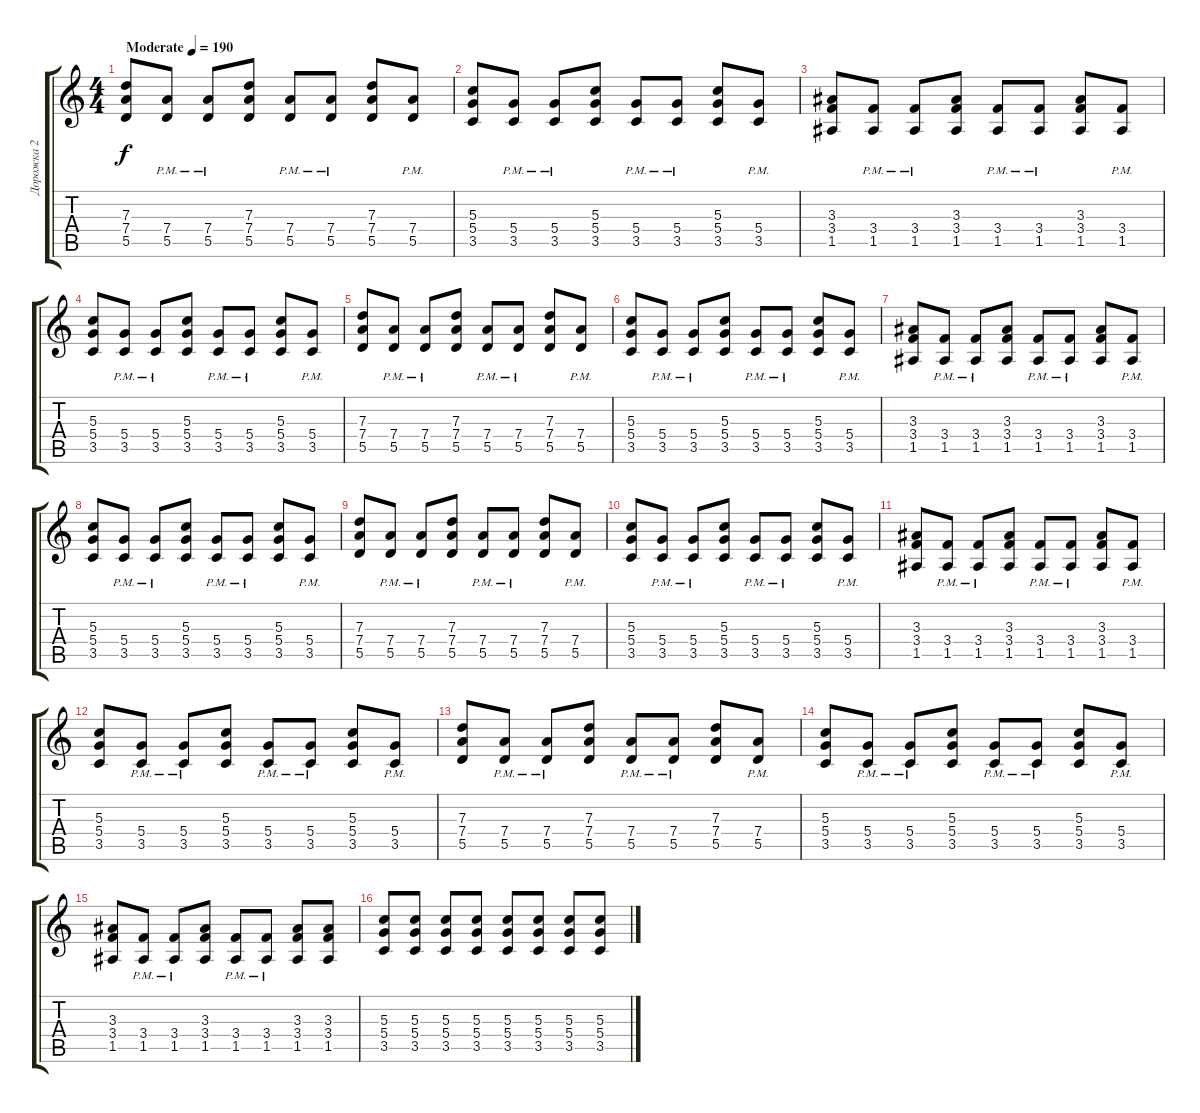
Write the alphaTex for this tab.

\track ("Дорожка 2" "Дорожка 2") {instrument overdrivenguitar}
\staff {score tabs}
\tuning (E4 B3 G3 D3 A2 E2) {hide}
\ts (4 4)
\tempo (190 "Moderate")
\clef g2
\ks c
(7.3 7.4 5.5).8{dy f instrument overdrivenguitar} (7.4{pm} 5.5{pm}).8 (7.4{pm} 5.5{pm}).8 (7.3 7.4 5.5).8 (7.4{pm} 5.5{pm}).8 (7.4{pm} 5.5{pm}).8 (7.3 7.4 5.5).8 (7.4{pm} 5.5{pm}).8 |
(5.3 5.4 3.5).8 (5.4{pm} 3.5{pm}).8 (5.4{pm} 3.5{pm}).8 (5.3 5.4 3.5).8 (5.4{pm} 3.5{pm}).8 (5.4{pm} 3.5{pm}).8 (5.3 5.4 3.5).8 (5.4{pm} 3.5{pm}).8 |
(3.3 3.4 1.5).8 (3.4{pm} 1.5{pm}).8 (3.4{pm} 1.5{pm}).8 (3.3 3.4 1.5).8 (3.4{pm} 1.5{pm}).8 (3.4{pm} 1.5{pm}).8 (3.3 3.4 1.5).8 (3.4{pm} 1.5{pm}).8 |
(5.3 5.4 3.5).8 (5.4{pm} 3.5{pm}).8 (5.4{pm} 3.5{pm}).8 (5.3 5.4 3.5).8 (5.4{pm} 3.5{pm}).8 (5.4{pm} 3.5{pm}).8 (5.3 5.4 3.5).8 (5.4{pm} 3.5{pm}).8 |
(7.3 7.4 5.5).8 (7.4{pm} 5.5{pm}).8 (7.4{pm} 5.5{pm}).8 (7.3 7.4 5.5).8 (7.4{pm} 5.5{pm}).8 (7.4{pm} 5.5{pm}).8 (7.3 7.4 5.5).8 (7.4{pm} 5.5{pm}).8 |
(5.3 5.4 3.5).8 (5.4{pm} 3.5{pm}).8 (5.4{pm} 3.5{pm}).8 (5.3 5.4 3.5).8 (5.4{pm} 3.5{pm}).8 (5.4{pm} 3.5{pm}).8 (5.3 5.4 3.5).8 (5.4{pm} 3.5{pm}).8 |
(3.3 3.4 1.5).8 (3.4{pm} 1.5{pm}).8 (3.4{pm} 1.5{pm}).8 (3.3 3.4 1.5).8 (3.4{pm} 1.5{pm}).8 (3.4{pm} 1.5{pm}).8 (3.3 3.4 1.5).8 (3.4{pm} 1.5{pm}).8 |
(5.3 5.4 3.5).8 (5.4{pm} 3.5{pm}).8 (5.4{pm} 3.5{pm}).8 (5.3 5.4 3.5).8 (5.4{pm} 3.5{pm}).8 (5.4{pm} 3.5{pm}).8 (5.3 5.4 3.5).8 (5.4{pm} 3.5{pm}).8 |
(7.3 7.4 5.5).8 (7.4{pm} 5.5{pm}).8 (7.4{pm} 5.5{pm}).8 (7.3 7.4 5.5).8 (7.4{pm} 5.5{pm}).8 (7.4{pm} 5.5{pm}).8 (7.3 7.4 5.5).8 (7.4{pm} 5.5{pm}).8 |
(5.3 5.4 3.5).8 (5.4{pm} 3.5{pm}).8 (5.4{pm} 3.5{pm}).8 (5.3 5.4 3.5).8 (5.4{pm} 3.5{pm}).8 (5.4{pm} 3.5{pm}).8 (5.3 5.4 3.5).8 (5.4{pm} 3.5{pm}).8 |
(3.3 3.4 1.5).8 (3.4{pm} 1.5{pm}).8 (3.4{pm} 1.5{pm}).8 (3.3 3.4 1.5).8 (3.4{pm} 1.5{pm}).8 (3.4{pm} 1.5{pm}).8 (3.3 3.4 1.5).8 (3.4{pm} 1.5{pm}).8 |
(5.3 5.4 3.5).8 (5.4{pm} 3.5{pm}).8 (5.4{pm} 3.5{pm}).8 (5.3 5.4 3.5).8 (5.4{pm} 3.5{pm}).8 (5.4{pm} 3.5{pm}).8 (5.3 5.4 3.5).8 (5.4{pm} 3.5{pm}).8 |
(7.3 7.4 5.5).8 (7.4{pm} 5.5{pm}).8 (7.4{pm} 5.5{pm}).8 (7.3 7.4 5.5).8 (7.4{pm} 5.5{pm}).8 (7.4{pm} 5.5{pm}).8 (7.3 7.4 5.5).8 (7.4{pm} 5.5{pm}).8 |
(5.3 5.4 3.5).8 (5.4{pm} 3.5{pm}).8 (5.4{pm} 3.5{pm}).8 (5.3 5.4 3.5).8 (5.4{pm} 3.5{pm}).8 (5.4{pm} 3.5{pm}).8 (5.3 5.4 3.5).8 (5.4{pm} 3.5{pm}).8 |
(3.3 3.4 1.5).8 (3.4{pm} 1.5{pm}).8 (3.4{pm} 1.5{pm}).8 (3.3 3.4 1.5).8 (3.4{pm} 1.5{pm}).8 (3.4{pm} 1.5{pm}).8 (3.3 3.4 1.5).8 (3.3 3.4 1.5).8 |
(5.3 5.4 3.5).8 (5.3 5.4 3.5).8 (5.3 5.4 3.5).8 (5.3 5.4 3.5).8 (5.3 5.4 3.5).8 (5.3 5.4 3.5).8 (5.3 5.4 3.5).8 (5.3 5.4 3.5).8
